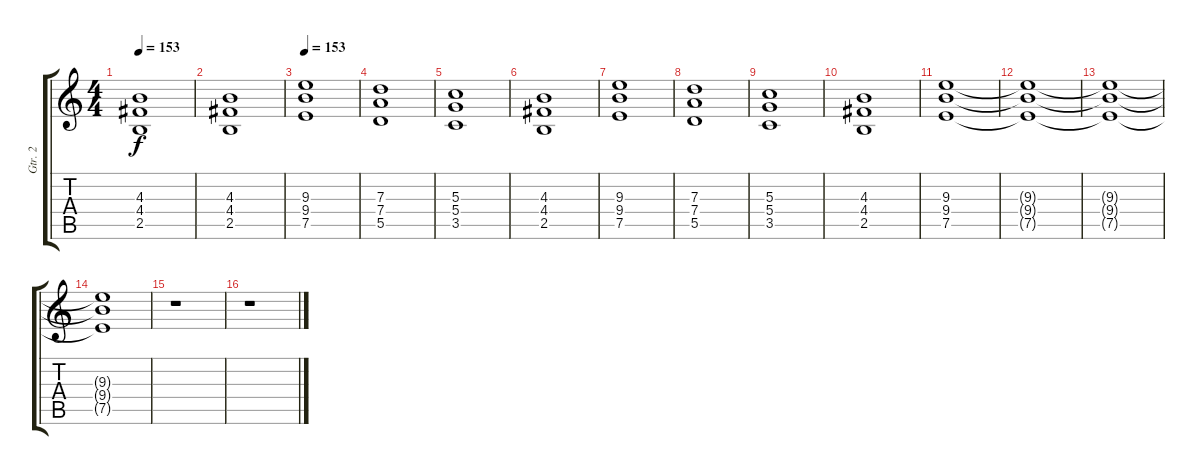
\track ("Gtr. 2" "Gtr. 2") {instrument distortionguitar}
\staff {score tabs}
\tuning (E4 B3 G3 D3 A2 E2) {hide}
\ts (4 4)
\tempo 153
\clef g2
\ks c
(4.3 4.4 2.5).1{dy f} |
(4.3 4.4 2.5).1 |
\tempo 153
(9.3 9.4 7.5).1 |
(7.3 7.4 5.5).1 |
(5.3 5.4 3.5).1 |
(4.3 4.4 2.5).1 |
(9.3 9.4 7.5).1 |
(7.3 7.4 5.5).1 |
(5.3 5.4 3.5).1 |
(4.3 4.4 2.5).1 |
(9.3 9.4 7.5).1 |
(9.3{t} 9.4{t} 7.5{t}).1 |
(9.3{t} 9.4{t} 7.5{t}).1 |
(9.3{t} 9.4{t} 7.5{t}).1 |
r.1 |
r.1
